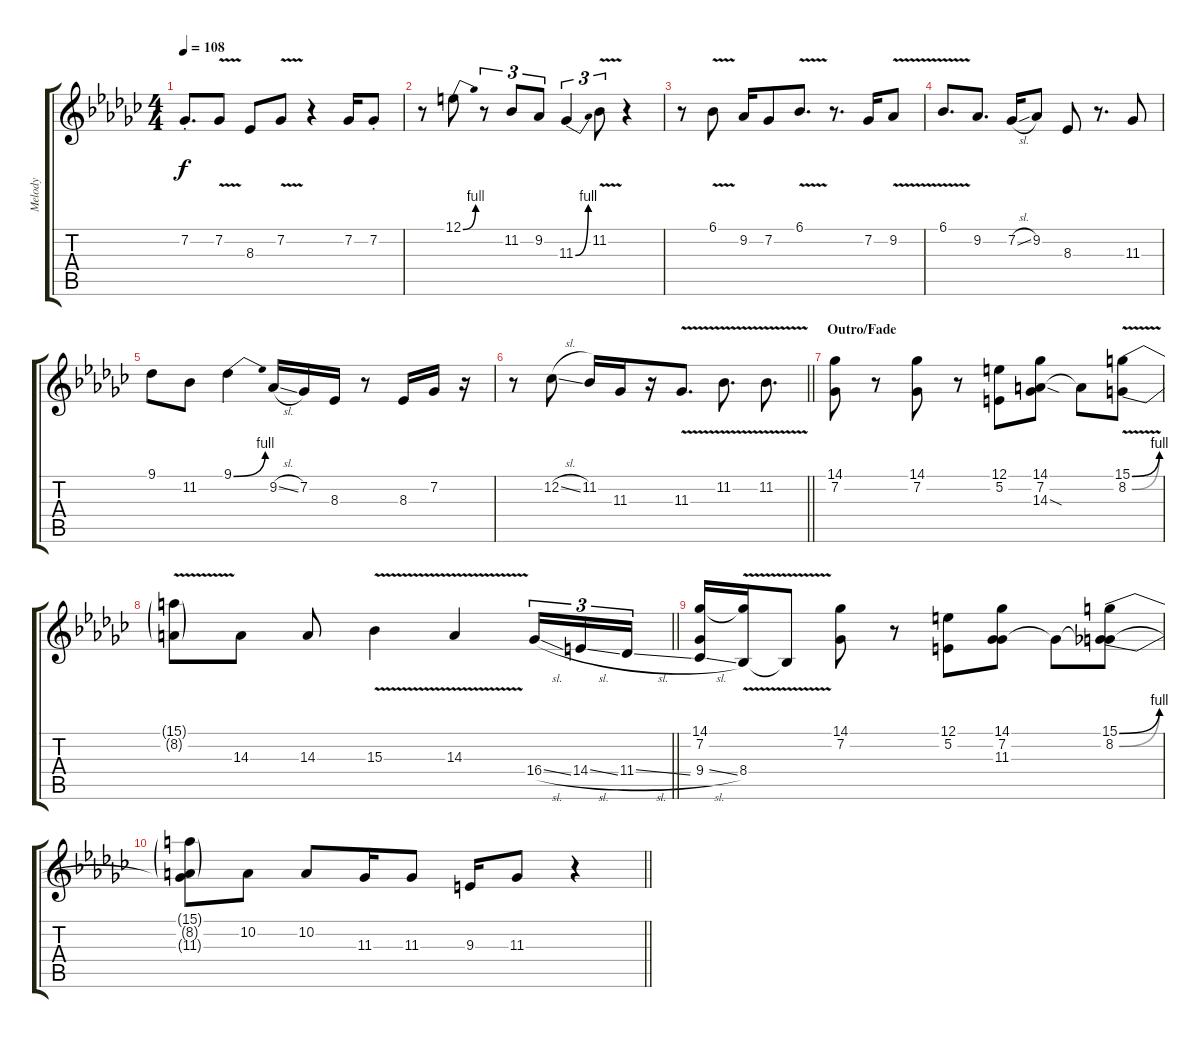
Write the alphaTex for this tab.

\track ("Melody" "Melody") {instrument clarinet}
\staff {score tabs}
\tuning (E4 B3 G3 D3 A2 E2) {hide}
\ts (4 4)
\tempo 108
\clef g2
\ks gb
7.2{st}.8{d dy f} 7.2{v}.8 8.3.8 7.2{v}.8 r.4 7.2.16 7.2{st}.8 |
r.8 12.1{be (bend 0 0 60 4)}.8 r.8{tu (3 2)} 11.2.8{tu (3 2)} 9.2.8{tu (3 2)} 11.3{be (bend 0 0 60 4)}.4{tu (3 2)} 11.2{v}.8{tu (3 2)} r.4 |
r.8 6.1{v}.8 9.2.16 7.2.8 6.1{v}.8{d} r.8{d} 7.2.16 9.2{v}.8 |
6.1{v}.8{d} 9.2.8{d} 7.2{sl}.16 9.2.8 8.3.8 r.8{d} 11.3.8 |
9.1.8 11.2.8 9.1{be (bend 0 0 60 4)}.4 9.2{sl}.16 7.2.16 8.3.16 r.8 8.3.16 7.2.16 r.16 |
\barLineRight lightlight
r.8 12.2{sl}.8 11.2.16 11.3.16 r.16 11.3{v}.8{d} 11.2{v}.8{d} 11.2{v}.8{d} |
\section ("" "Outro/Fade")
(14.1 7.2).8 r.8 (14.1 7.2).8 r.8 (12.1 5.2).8 (14.1 7.2 14.3{sod}).8 14.3{t}.8 (15.1{be (bend 0 0 60 4) v} 8.2{be (bend 0 0 60 4) v}).8 |
\barLineRight lightlight
(15.1{t} 8.2{t}).8 14.3.8 14.3.8 15.3{v}.4 14.3{v}.4 16.4{sl}.16{tu (3 2)} 14.4{sl}.16{tu (3 2)} 11.4{sl}.16{tu (3 2)} |
(14.1 7.2 9.4{sl}).16 (14.1{t} 8.4{v}).16 8.4{t}.8 (14.1 7.2).8 r.8 (12.1 5.2).8 (14.1 7.2 11.3).8 11.3{t}.8 (15.1{be (bend 0 0 60 4)} 8.2{be (bend 0 0 60 4)} 11.3{t}).8 |
\barLineRight lightlight
(15.1{t} 8.2{t} 11.3{t}).8 10.2.8 10.2.8 11.3.16 11.3.8 9.3.16 11.3.8 r.4
